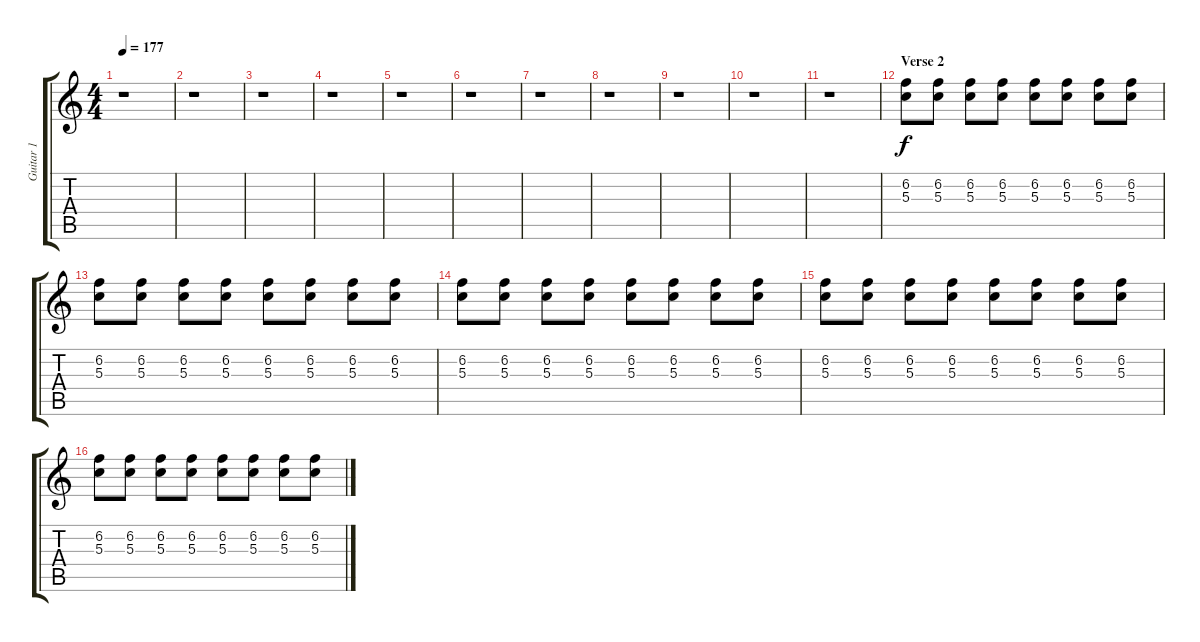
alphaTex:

\track ("Guitar 1" "Guitar 1") {instrument electricguitarclean}
\staff {score tabs}
\tuning (E4 B3 G3 D3 A2 E2) {hide}
\ts (4 4)
\tempo 177
\clef g2
\ks c
r.1{dy f} |
r.1 |
r.1 |
r.1 |
r.1 |
r.1 |
r.1 |
r.1 |
r.1 |
r.1 |
r.1 |
\section ("" "Verse 2")
(6.2 5.3).8 (6.2 5.3).8 (6.2 5.3).8 (6.2 5.3).8 (6.2 5.3).8 (6.2 5.3).8 (6.2 5.3).8 (6.2 5.3).8 |
(6.2 5.3).8 (6.2 5.3).8 (6.2 5.3).8 (6.2 5.3).8 (6.2 5.3).8 (6.2 5.3).8 (6.2 5.3).8 (6.2 5.3).8 |
(6.2 5.3).8 (6.2 5.3).8 (6.2 5.3).8 (6.2 5.3).8 (6.2 5.3).8 (6.2 5.3).8 (6.2 5.3).8 (6.2 5.3).8 |
(6.2 5.3).8 (6.2 5.3).8 (6.2 5.3).8 (6.2 5.3).8 (6.2 5.3).8 (6.2 5.3).8 (6.2 5.3).8 (6.2 5.3).8 |
(6.2 5.3).8 (6.2 5.3).8 (6.2 5.3).8 (6.2 5.3).8 (6.2 5.3).8 (6.2 5.3).8 (6.2 5.3).8 (6.2 5.3).8
